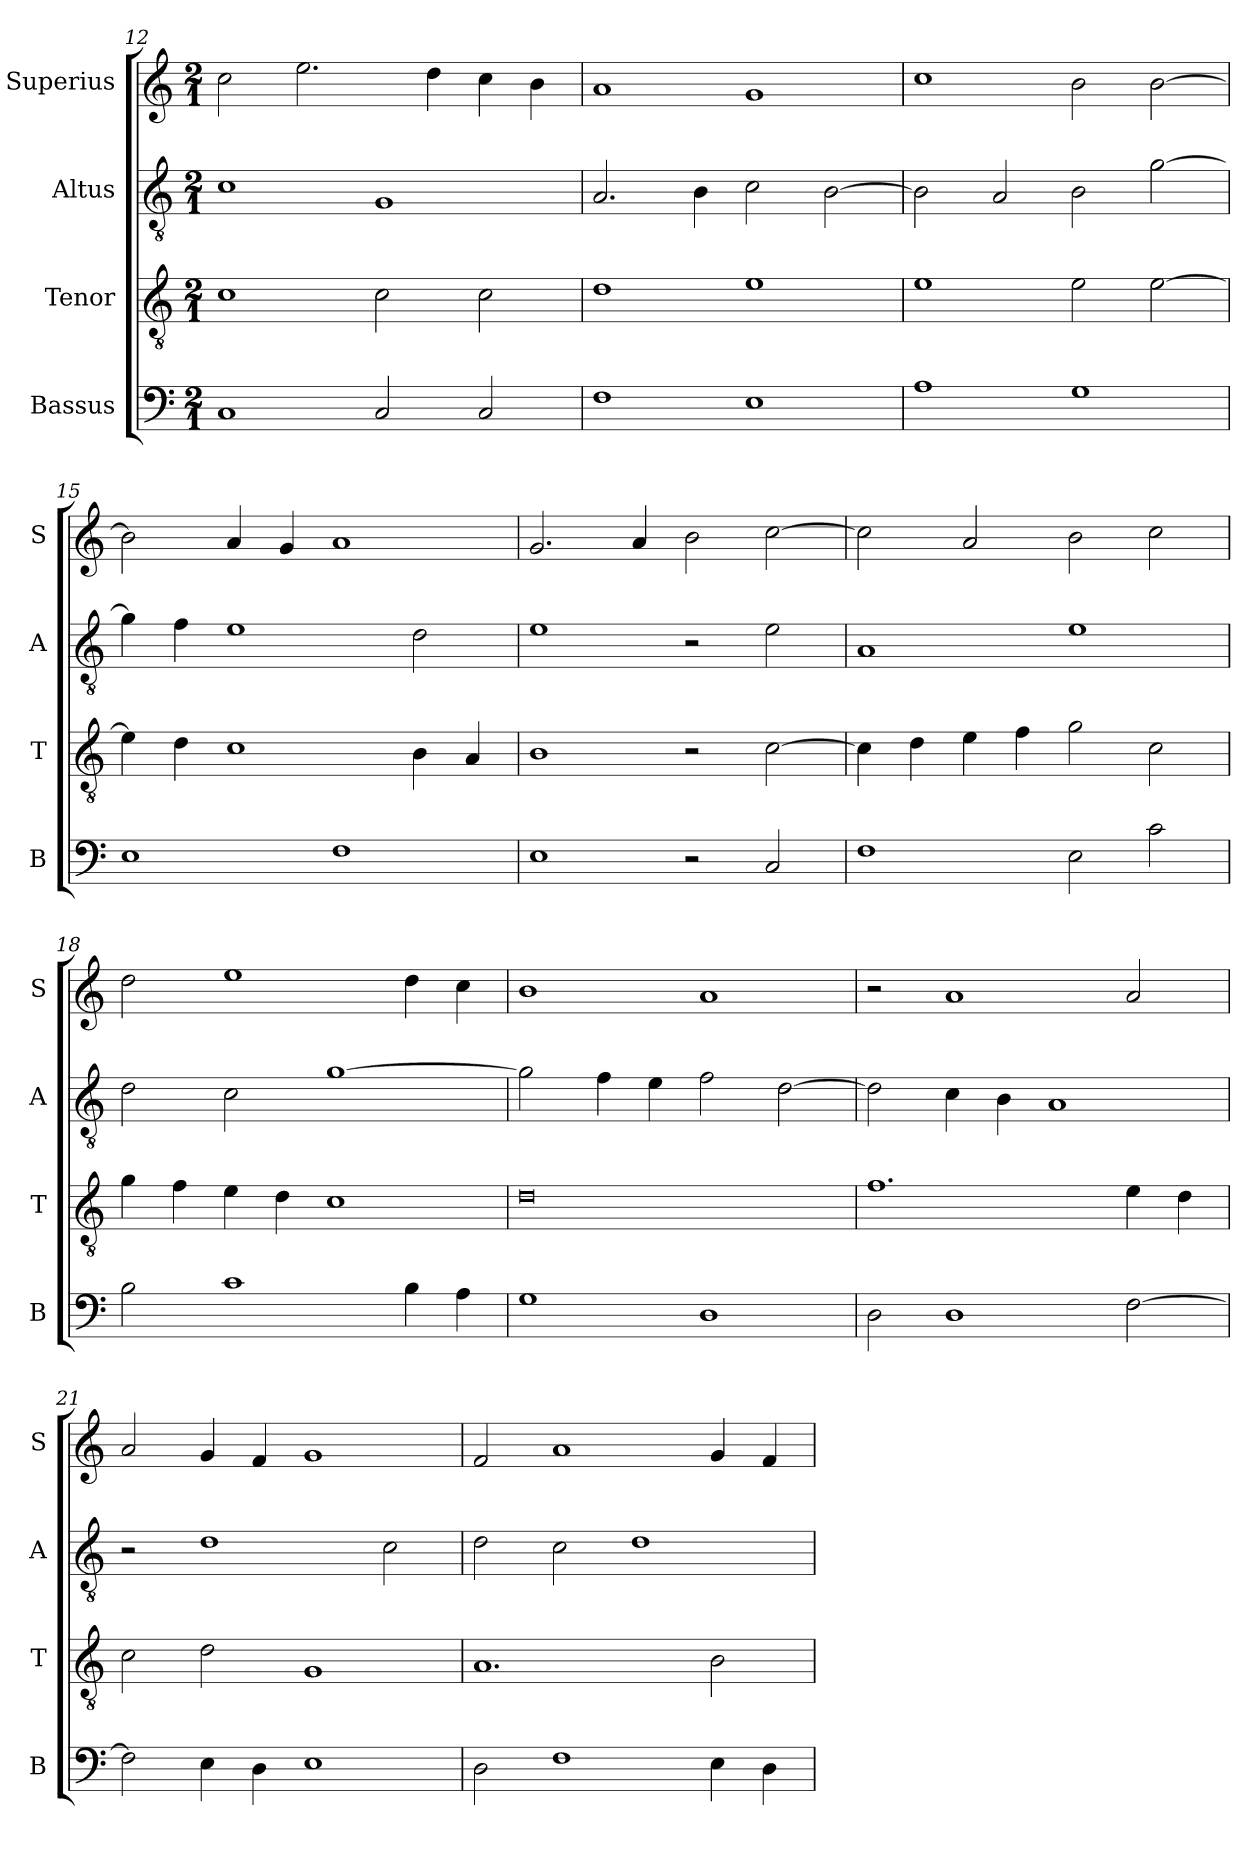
**kern	**kern	**kern	**kern
*part4	*part3	*part2	*part1
*staff4	*staff3	*staff2	*staff1
*I"Bassus	*I"Tenor	*I"Altus	*I"Superius
*I'B	*I'T	*I'A	*I'S
*clefF4	*clefGv2	*clefGv2	*clefG2
*k[]	*k[]	*k[]	*k[]
*M2/1	*M2/1	*M2/1	*M2/1
=12	=12	=12	=12
1C	1c	1c	2cc
.	.	.	2.ee
2C	2c	1G	.
.	.	.	4dd
2C	2c	.	4cc
.	.	.	4b
=13	=13	=13	=13
1F	1d	2.A	1a
.	.	4B	.
1E	1e	2c	1g
.	.	[2B	.
=14	=14	=14	=14
1A	1e	2B]	1cc
.	.	2A	.
1G	2e	2B	2b
.	[2e	[2g	[2b
=15	=15	=15	=15
1E	4e]	4g]	2b]
.	4d	4f	.
.	1c	1e	4a
.	.	.	4g
1F	.	.	1a
.	4B	2d	.
.	4A	.	.
=16	=16	=16	=16
1E	1B	1e	2.g
.	.	.	4a
2r	2r	2r	2b
2C	[2c	2e	[2cc
=17	=17	=17	=17
1F	4c]	1A	2cc]
.	4d	.	.
.	4e	.	2a
.	4f	.	.
2E	2g	1e	2b
2c	2c	.	2cc
=18	=18	=18	=18
2B	4g	2d	2dd
.	4f	.	.
1c	4e	2c	1ee
.	4d	.	.
.	1c	[1g	.
4B	.	.	4dd
4A	.	.	4cc
=19	=19	=19	=19
1G	0d	2g]	1b
.	.	4f	.
.	.	4e	.
1D	.	2f	1a
.	.	[2d	.
=20	=20	=20	=20
2D	1.f	2d]	2r
1D	.	4c	1a
.	.	4B	.
.	.	1A	.
[2F	4e	.	2a
.	4d	.	.
=21	=21	=21	=21
2F]	2c	2r	2a
4E	2d	1d	4g
4D	.	.	4f
1E	1G	.	1g
.	.	2c	.
=22	=22	=22	=22
2D	1.A	2d	2f
1F	.	2c	1a
.	.	1d	.
4E	2B	.	4g
4D	.	.	4f
=	=	=	=
*-	*-	*-	*-
